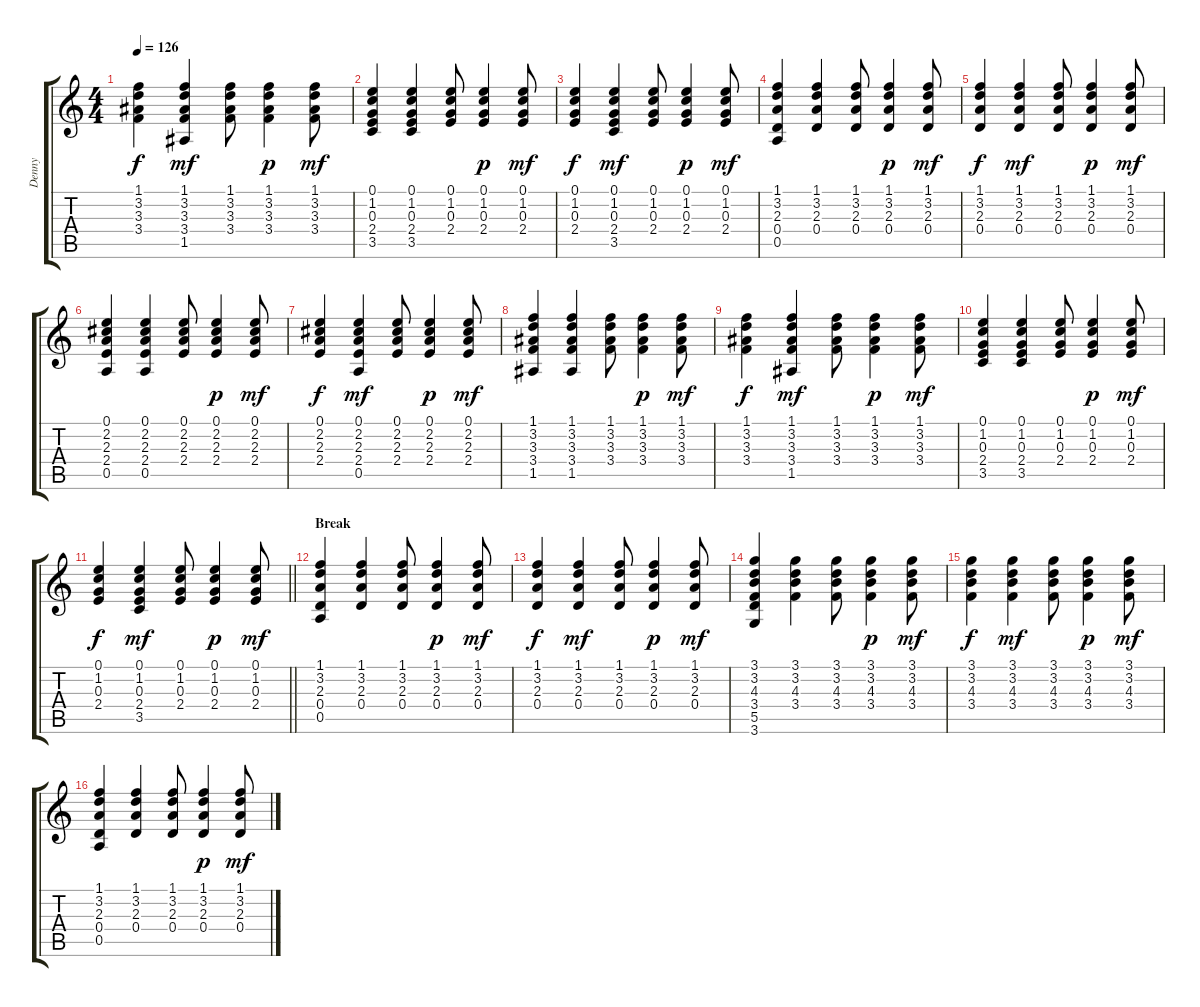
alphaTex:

\track ("Denny" "Denny") {instrument acousticguitarsteel}
\staff {score tabs}
\tuning (E4 B3 G3 D3 A2 E2) {hide}
\ts (4 4)
\tempo 126
\clef g2
\ks c
(1.1 3.2 3.3 3.4).4{dy f} (1.1 3.2 3.3 3.4 1.5).4{dy mf} (1.1 3.2 3.3 3.4).8 (1.1 3.2 3.3 3.4).4{dy p} (1.1 3.2 3.3 3.4).8{dy mf} |
(0.1 1.2 0.3 2.4 3.5).4 (0.1 1.2 0.3 2.4 3.5).4 (0.1 1.2 0.3 2.4).8 (0.1 1.2 0.3 2.4).4{dy p} (0.1 1.2 0.3 2.4).8{dy mf} |
(0.1 1.2 0.3 2.4).4{dy f} (0.1 1.2 0.3 2.4 3.5).4{dy mf} (0.1 1.2 0.3 2.4).8 (0.1 1.2 0.3 2.4).4{dy p} (0.1 1.2 0.3 2.4).8{dy mf} |
(1.1 3.2 2.3 0.4 0.5).4 (1.1 3.2 2.3 0.4).4 (1.1 3.2 2.3 0.4).8 (1.1 3.2 2.3 0.4).4{dy p} (1.1 3.2 2.3 0.4).8{dy mf} |
(1.1 3.2 2.3 0.4).4{dy f} (1.1 3.2 2.3 0.4).4{dy mf} (1.1 3.2 2.3 0.4).8 (1.1 3.2 2.3 0.4).4{dy p} (1.1 3.2 2.3 0.4).8{dy mf} |
(0.1 2.2 2.3 2.4 0.5).4 (0.1 2.2 2.3 2.4 0.5).4 (0.1 2.2 2.3 2.4).8 (0.1 2.2 2.3 2.4).4{dy p} (0.1 2.2 2.3 2.4).8{dy mf} |
(0.1 2.2 2.3 2.4).4{dy f} (0.1 2.2 2.3 2.4 0.5).4{dy mf} (0.1 2.2 2.3 2.4).8 (0.1 2.2 2.3 2.4).4{dy p} (0.1 2.2 2.3 2.4).8{dy mf} |
(1.1 3.2 3.3 3.4 1.5).4 (1.1 3.2 3.3 3.4 1.5).4 (1.1 3.2 3.3 3.4).8 (1.1 3.2 3.3 3.4).4{dy p} (1.1 3.2 3.3 3.4).8{dy mf} |
(1.1 3.2 3.3 3.4).4{dy f} (1.1 3.2 3.3 3.4 1.5).4{dy mf} (1.1 3.2 3.3 3.4).8 (1.1 3.2 3.3 3.4).4{dy p} (1.1 3.2 3.3 3.4).8{dy mf} |
(0.1 1.2 0.3 2.4 3.5).4 (0.1 1.2 0.3 2.4 3.5).4 (0.1 1.2 0.3 2.4).8 (0.1 1.2 0.3 2.4).4{dy p} (0.1 1.2 0.3 2.4).8{dy mf} |
\barLineRight lightlight
(0.1 1.2 0.3 2.4).4{dy f} (0.1 1.2 0.3 2.4 3.5).4{dy mf} (0.1 1.2 0.3 2.4).8 (0.1 1.2 0.3 2.4).4{dy p} (0.1 1.2 0.3 2.4).8{dy mf} |
\section ("" "Break")
(1.1 3.2 2.3 0.4 0.5).4 (1.1 3.2 2.3 0.4).4 (1.1 3.2 2.3 0.4).8 (1.1 3.2 2.3 0.4).4{dy p} (1.1 3.2 2.3 0.4).8{dy mf} |
(1.1 3.2 2.3 0.4).4{dy f} (1.1 3.2 2.3 0.4).4{dy mf} (1.1 3.2 2.3 0.4).8 (1.1 3.2 2.3 0.4).4{dy p} (1.1 3.2 2.3 0.4).8{dy mf} |
(3.1 3.2 4.3 3.4 5.5 3.6).4 (3.1 3.2 4.3 3.4).4 (3.1 3.2 4.3 3.4).8 (3.1 3.2 4.3 3.4).4{dy p} (3.1 3.2 4.3 3.4).8{dy mf} |
(3.1 3.2 4.3 3.4).4{dy f} (3.1 3.2 4.3 3.4).4{dy mf} (3.1 3.2 4.3 3.4).8 (3.1 3.2 4.3 3.4).4{dy p} (3.1 3.2 4.3 3.4).8{dy mf} |
(1.1 3.2 2.3 0.4 0.5).4 (1.1 3.2 2.3 0.4).4 (1.1 3.2 2.3 0.4).8 (1.1 3.2 2.3 0.4).4{dy p} (1.1 3.2 2.3 0.4).8{dy mf}
